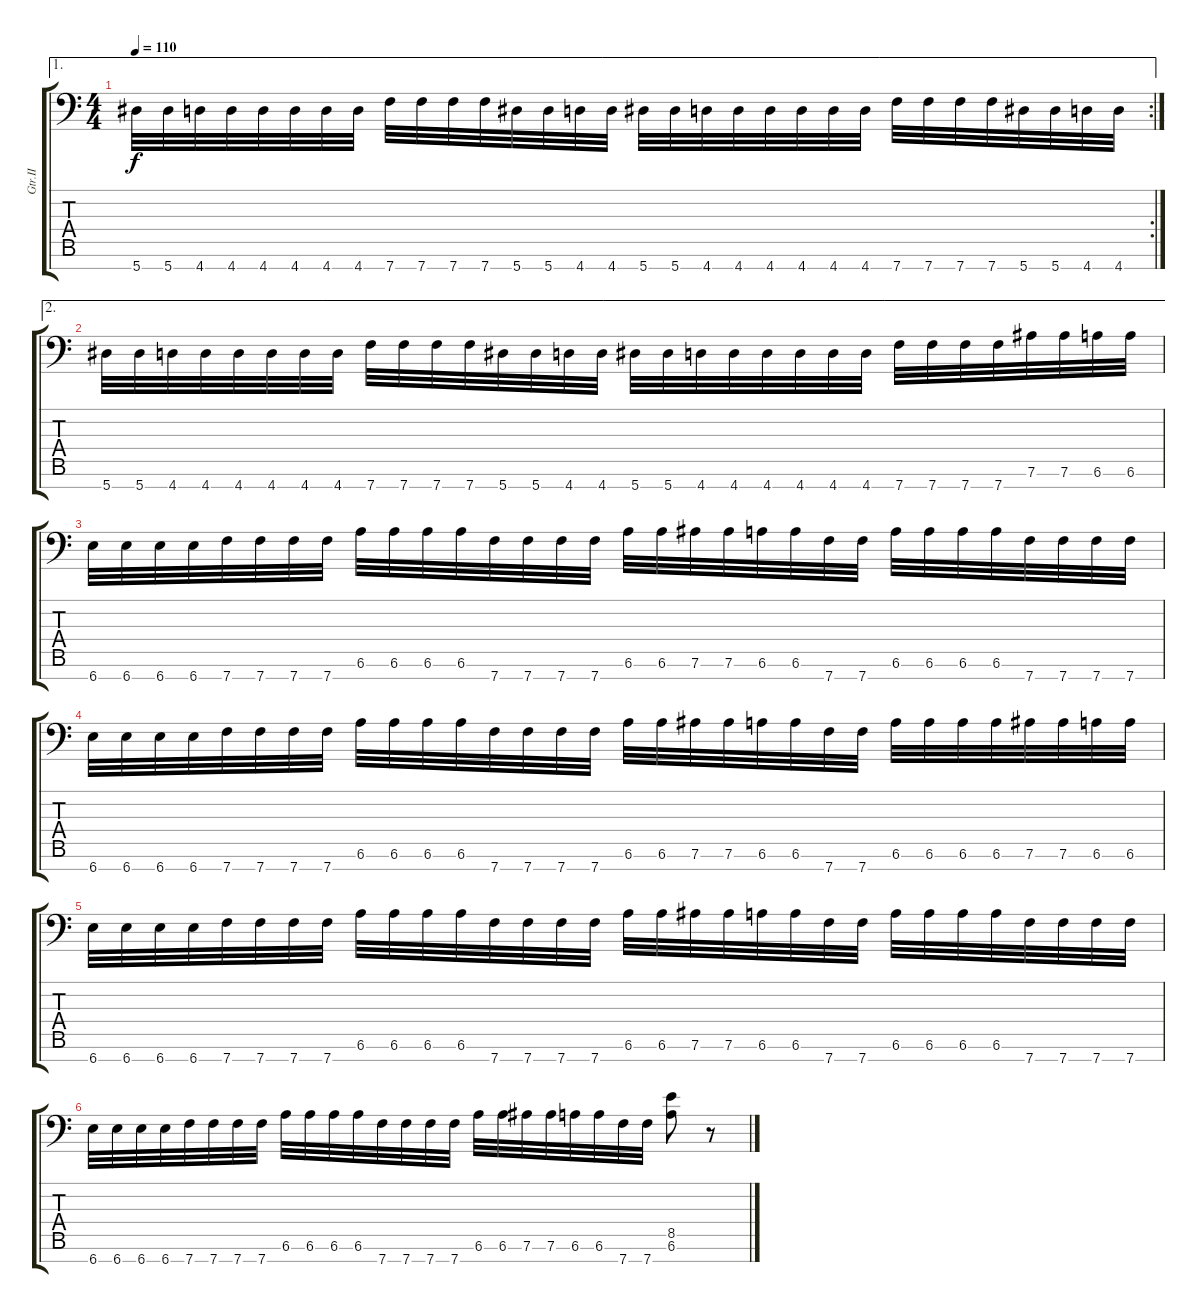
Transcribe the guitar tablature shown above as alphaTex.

\track ("Gtr.II" "Gtr.II") {instrument overdrivenguitar}
\staff {score tabs}
\tuning (Eb4 Bb3 Gb3 Db3 Ab2 Eb2 Bb1) {hide}
\ae 1
\rc 2
\ts (4 4)
\tempo 110
\clef f4
\ks c
5.7.32{dy f} 5.7.32 4.7.32 4.7.32 4.7.32 4.7.32 4.7.32 4.7.32 7.7.32 7.7.32 7.7.32 7.7.32 5.7.32 5.7.32 4.7.32 4.7.32 5.7.32 5.7.32 4.7.32 4.7.32 4.7.32 4.7.32 4.7.32 4.7.32 7.7.32 7.7.32 7.7.32 7.7.32 5.7.32 5.7.32 4.7.32 4.7.32 |
\ae 2
5.7.32 5.7.32 4.7.32 4.7.32 4.7.32 4.7.32 4.7.32 4.7.32 7.7.32 7.7.32 7.7.32 7.7.32 5.7.32 5.7.32 4.7.32 4.7.32 5.7.32 5.7.32 4.7.32 4.7.32 4.7.32 4.7.32 4.7.32 4.7.32 7.7.32 7.7.32 7.7.32 7.7.32 7.6.32 7.6.32 6.6.32 6.6.32 |
6.7.32 6.7.32 6.7.32 6.7.32 7.7.32 7.7.32 7.7.32 7.7.32 6.6.32 6.6.32 6.6.32 6.6.32 7.7.32 7.7.32 7.7.32 7.7.32 6.6.32 6.6.32 7.6.32 7.6.32 6.6.32 6.6.32 7.7.32 7.7.32 6.6.32 6.6.32 6.6.32 6.6.32 7.7.32 7.7.32 7.7.32 7.7.32 |
6.7.32 6.7.32 6.7.32 6.7.32 7.7.32 7.7.32 7.7.32 7.7.32 6.6.32 6.6.32 6.6.32 6.6.32 7.7.32 7.7.32 7.7.32 7.7.32 6.6.32 6.6.32 7.6.32 7.6.32 6.6.32 6.6.32 7.7.32 7.7.32 6.6.32 6.6.32 6.6.32 6.6.32 7.6.32 7.6.32 6.6.32 6.6.32 |
6.7.32 6.7.32 6.7.32 6.7.32 7.7.32 7.7.32 7.7.32 7.7.32 6.6.32 6.6.32 6.6.32 6.6.32 7.7.32 7.7.32 7.7.32 7.7.32 6.6.32 6.6.32 7.6.32 7.6.32 6.6.32 6.6.32 7.7.32 7.7.32 6.6.32 6.6.32 6.6.32 6.6.32 7.7.32 7.7.32 7.7.32 7.7.32 |
6.7.32 6.7.32 6.7.32 6.7.32 7.7.32 7.7.32 7.7.32 7.7.32 6.6.32 6.6.32 6.6.32 6.6.32 7.7.32 7.7.32 7.7.32 7.7.32 6.6.32 6.6.32 7.6.32 7.6.32 6.6.32 6.6.32 7.7.32 7.7.32 (8.5 6.6).8 r.8
